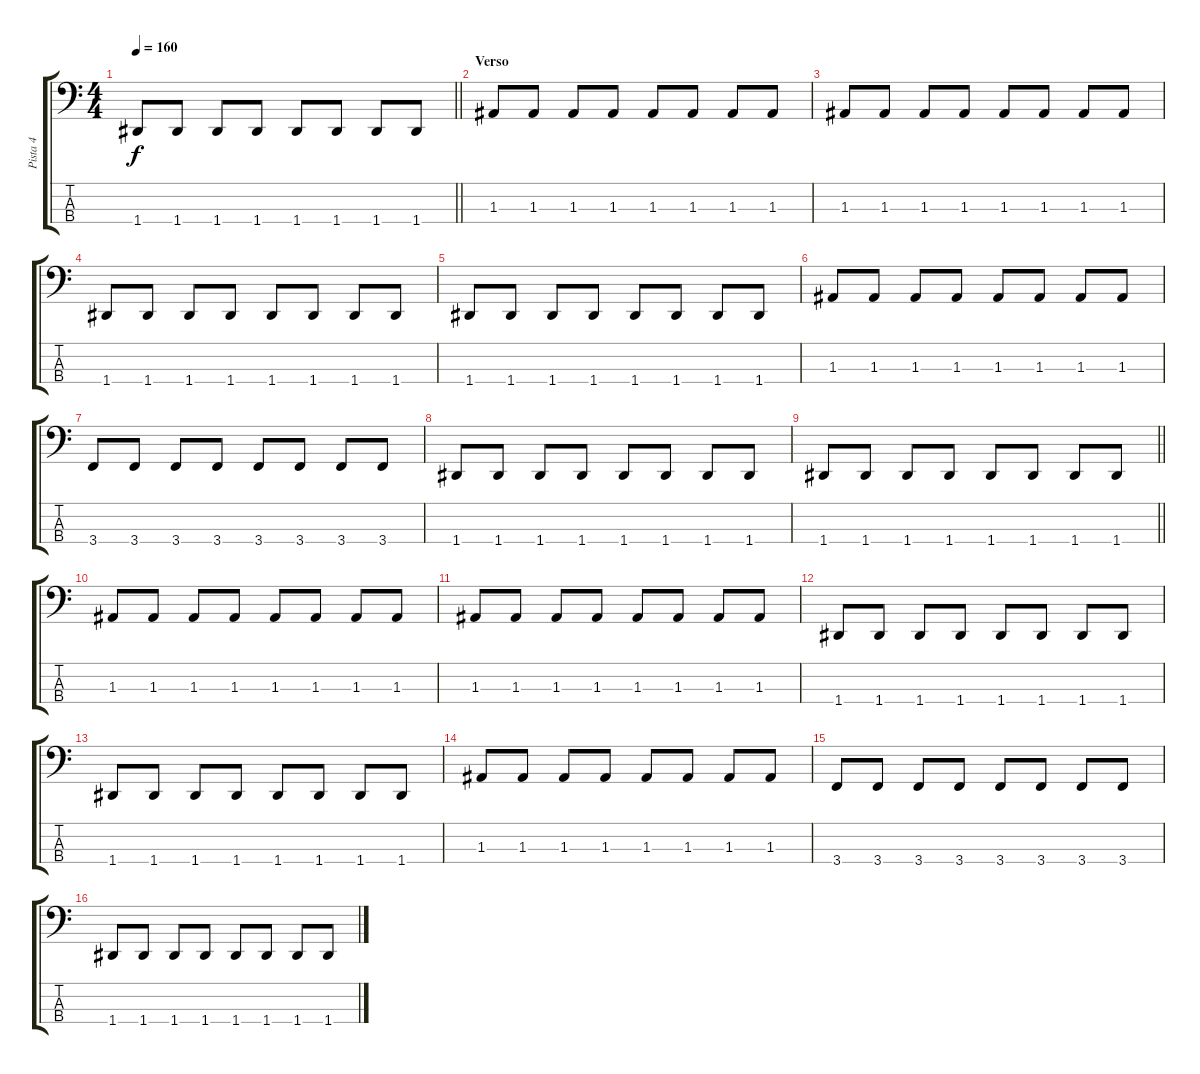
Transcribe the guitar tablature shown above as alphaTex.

\track ("Pista 4" "Pista 4") {instrument electricbassfinger}
\staff {score tabs}
\tuning (G2 D2 A1 D1) {hide}
\ts (4 4)
\tempo 160
\clef f4
\barLineRight lightlight
\ks c
1.4.8{dy f} 1.4.8 1.4.8 1.4.8 1.4.8 1.4.8 1.4.8 1.4.8 |
\section ("" "Verso")
1.3.8 1.3.8 1.3.8 1.3.8 1.3.8 1.3.8 1.3.8 1.3.8 |
1.3.8 1.3.8 1.3.8 1.3.8 1.3.8 1.3.8 1.3.8 1.3.8 |
1.4.8 1.4.8 1.4.8 1.4.8 1.4.8 1.4.8 1.4.8 1.4.8 |
1.4.8 1.4.8 1.4.8 1.4.8 1.4.8 1.4.8 1.4.8 1.4.8 |
1.3.8 1.3.8 1.3.8 1.3.8 1.3.8 1.3.8 1.3.8 1.3.8 |
3.4.8 3.4.8 3.4.8 3.4.8 3.4.8 3.4.8 3.4.8 3.4.8 |
1.4.8 1.4.8 1.4.8 1.4.8 1.4.8 1.4.8 1.4.8 1.4.8 |
\barLineRight lightlight
1.4.8 1.4.8 1.4.8 1.4.8 1.4.8 1.4.8 1.4.8 1.4.8 |
1.3.8 1.3.8 1.3.8 1.3.8 1.3.8 1.3.8 1.3.8 1.3.8 |
1.3.8 1.3.8 1.3.8 1.3.8 1.3.8 1.3.8 1.3.8 1.3.8 |
1.4.8 1.4.8 1.4.8 1.4.8 1.4.8 1.4.8 1.4.8 1.4.8 |
1.4.8 1.4.8 1.4.8 1.4.8 1.4.8 1.4.8 1.4.8 1.4.8 |
1.3.8 1.3.8 1.3.8 1.3.8 1.3.8 1.3.8 1.3.8 1.3.8 |
3.4.8 3.4.8 3.4.8 3.4.8 3.4.8 3.4.8 3.4.8 3.4.8 |
1.4.8 1.4.8 1.4.8 1.4.8 1.4.8 1.4.8 1.4.8 1.4.8
